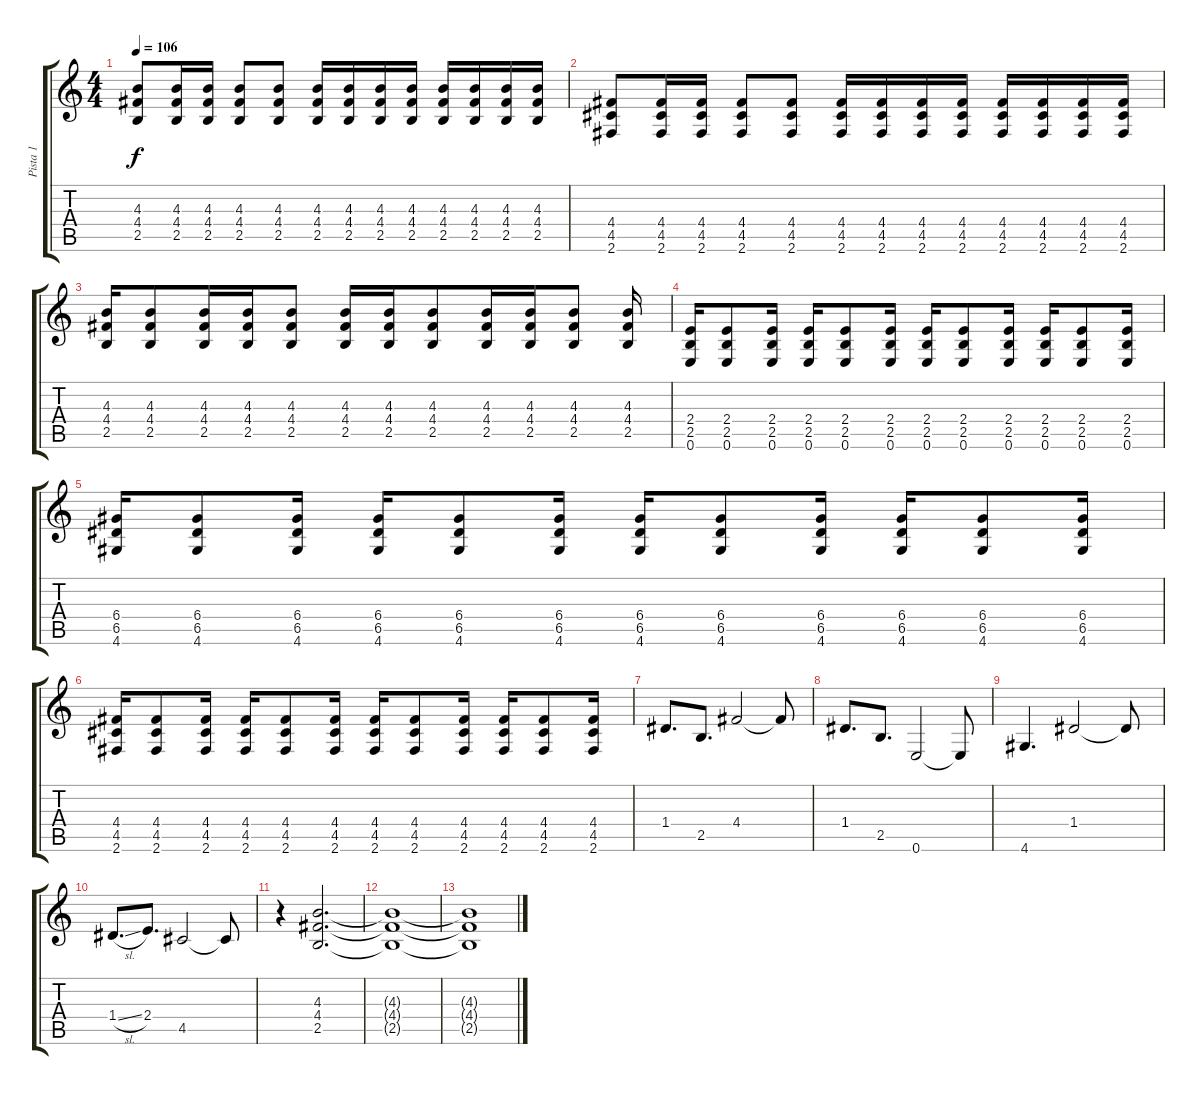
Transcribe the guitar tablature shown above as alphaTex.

\track ("Pista 1" "Pista 1") {instrument distortionguitar}
\staff {score tabs}
\tuning (E4 B3 G3 D3 A2 E2) {hide}
\ts (4 4)
\tempo 106
\clef g2
\ks c
(4.3 4.4 2.5).8{dy f} (4.3 4.4 2.5).16 (4.3 4.4 2.5).16 (4.3 4.4 2.5).8 (4.3 4.4 2.5).8 (4.3 4.4 2.5).16 (4.3 4.4 2.5).16 (4.3 4.4 2.5).16 (4.3 4.4 2.5).16 (4.3 4.4 2.5).16 (4.3 4.4 2.5).16 (4.3 4.4 2.5).16 (4.3 4.4 2.5).16 |
(4.4 4.5 2.6).8 (4.4 4.5 2.6).16 (4.4 4.5 2.6).16 (4.4 4.5 2.6).8 (4.4 4.5 2.6).8 (4.4 4.5 2.6).16 (4.4 4.5 2.6).16 (4.4 4.5 2.6).16 (4.4 4.5 2.6).16 (4.4 4.5 2.6).16 (4.4 4.5 2.6).16 (4.4 4.5 2.6).16 (4.4 4.5 2.6).16 |
(4.3 4.4 2.5).16 (4.3 4.4 2.5).8 (4.3 4.4 2.5).16{beam merge} (4.3 4.4 2.5).16 (4.3 4.4 2.5).8{beam split} (4.3 4.4 2.5).16{beam merge} (4.3 4.4 2.5).16 (4.3 4.4 2.5).8 (4.3 4.4 2.5).16{beam merge} (4.3 4.4 2.5).16 (4.3 4.4 2.5).8{beam split} (4.3 4.4 2.5).16 |
(2.4 2.5 0.6).16 (2.4 2.5 0.6).8 (2.4 2.5 0.6).16 (2.4 2.5 0.6).16 (2.4 2.5 0.6).8 (2.4 2.5 0.6).16 (2.4 2.5 0.6).16 (2.4 2.5 0.6).8 (2.4 2.5 0.6).16 (2.4 2.5 0.6).16 (2.4 2.5 0.6).8 (2.4 2.5 0.6).16 |
(6.4 6.5 4.6).16 (6.4 6.5 4.6).8 (6.4 6.5 4.6).16 (6.4 6.5 4.6).16 (6.4 6.5 4.6).8 (6.4 6.5 4.6).16 (6.4 6.5 4.6).16 (6.4 6.5 4.6).8 (6.4 6.5 4.6).16 (6.4 6.5 4.6).16 (6.4 6.5 4.6).8 (6.4 6.5 4.6).16 |
(4.4 4.5 2.6).16 (4.4 4.5 2.6).8 (4.4 4.5 2.6).16 (4.4 4.5 2.6).16 (4.4 4.5 2.6).8 (4.4 4.5 2.6).16 (4.4 4.5 2.6).16 (4.4 4.5 2.6).8 (4.4 4.5 2.6).16 (4.4 4.5 2.6).16 (4.4 4.5 2.6).8 (4.4 4.5 2.6).16 |
1.4.8{d} 2.5.8{d} 4.4.2 4.4{t}.8 |
1.4.8{d} 2.5.8{d} 0.6.2 0.6{t}.8 |
4.6.4{d} 1.4.2 1.4{t}.8 |
1.4{sl}.8{d} 2.4.8{d} 4.5.2 4.5{t}.8 |
r.4 (4.3 4.4 2.5).2{d} |
(4.3{t} 4.4{t} 2.5{t}).1 |
(4.3{t} 4.4{t} 2.5{t}).1
